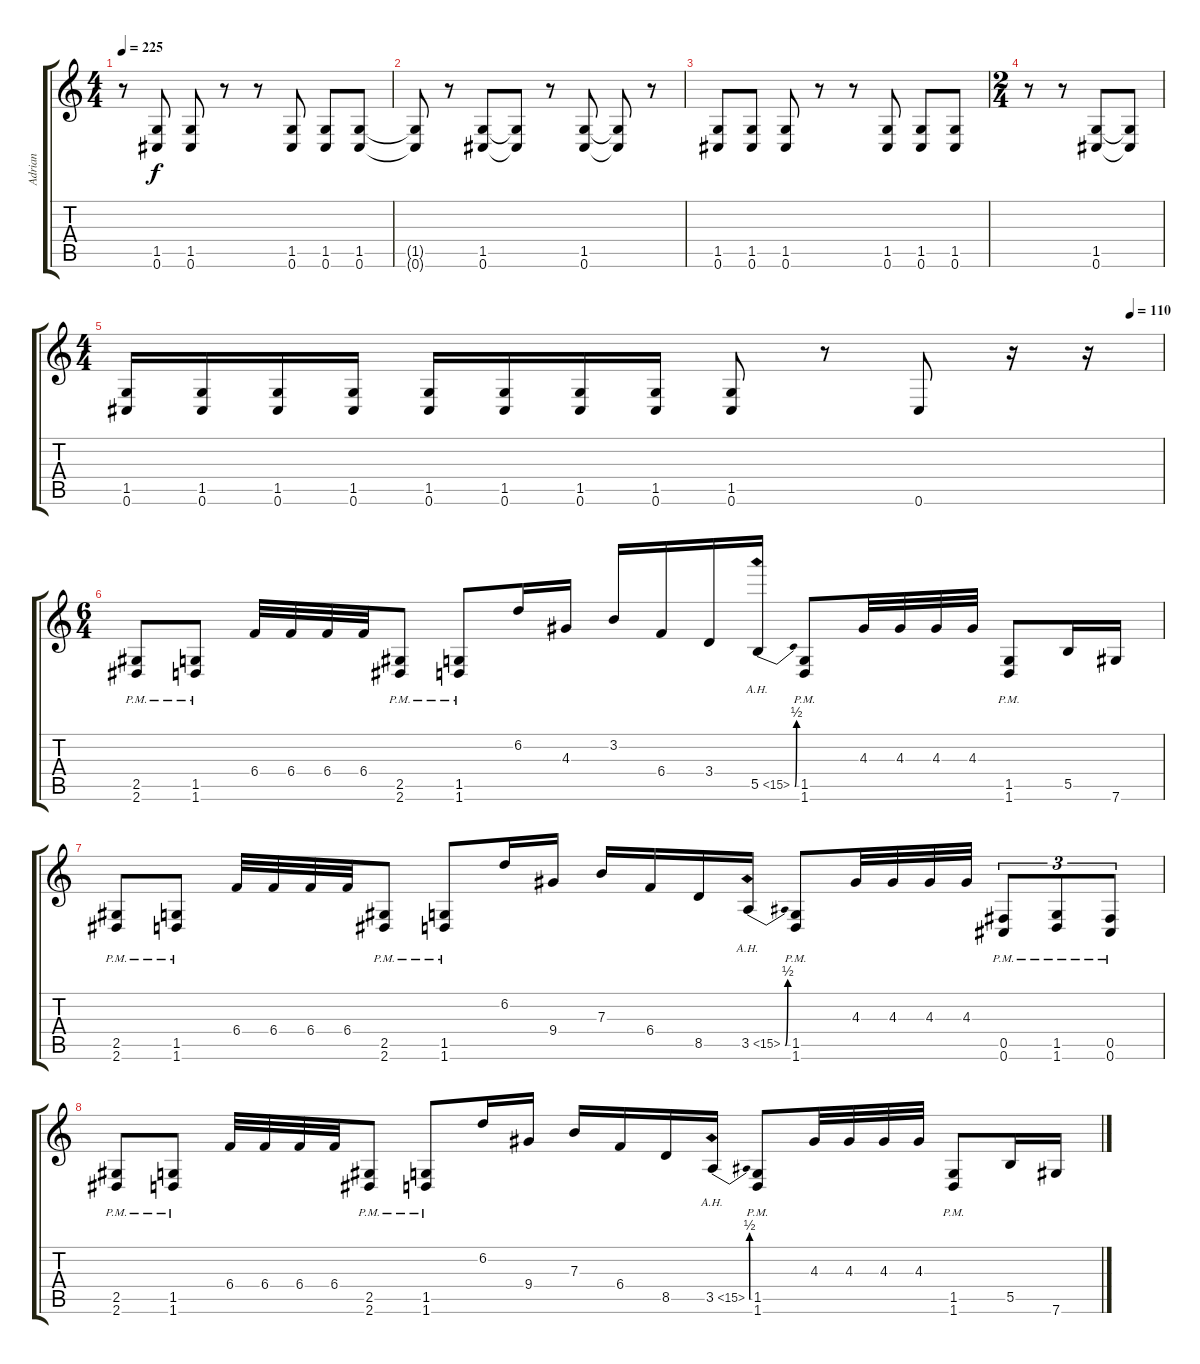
\track ("Adrian" "Adrian") {instrument distortionguitar}
\staff {score tabs}
\tuning (Db4 Ab3 E3 B2 Gb2 Db2) {hide}
\ts (4 4)
\tempo 225
\clef g2
\ks c
r.8{dy f} (1.5 0.6).8 (1.5 0.6).8 r.8 r.8 (1.5 0.6).8 (1.5 0.6).8 (1.5 0.6).8 |
(1.5{t} 0.6{t}).8 r.8 (1.5 0.6).8 (1.5{t} 0.6{t}).8 r.8 (1.5 0.6).8 (1.5{t} 0.6{t}).8 r.8 |
(1.5 0.6).8 (1.5 0.6).8 (1.5 0.6).8 r.8 r.8 (1.5 0.6).8 (1.5 0.6).8 (1.5 0.6).8 |
\ts (2 4)
r.8 r.8 (1.5 0.6).8 (1.5{t} 0.6{t}).8 |
\ts (4 4)
\tempo (110 0.96875)
(1.5 0.6).16 (1.5 0.6).16 (1.5 0.6).16 (1.5 0.6).16 (1.5 0.6).16 (1.5 0.6).16 (1.5 0.6).16 (1.5 0.6).16 (1.5 0.6).8 r.8 0.6.8 r.16 r.16 |
\ts (6 4)
(2.5{pm} 2.6{pm}).8 (1.5{pm} 1.6{pm}).8 6.4.32 6.4.32 6.4.32 6.4.32 (2.5{pm} 2.6{pm}).8 (1.5{pm} 1.6{pm}).8 6.2.16 4.3.16 3.2.16 6.4.16 3.4.16 5.5{be (bend 0 0 60 2) ah 10}.16 (1.5{pm} 1.6{pm}).8 4.3.32 4.3.32 4.3.32 4.3.32 (1.5{pm} 1.6{pm}).8 5.5.16 7.6.16 |
(2.5{pm} 2.6{pm}).8 (1.5{pm} 1.6{pm}).8 6.4.32 6.4.32 6.4.32 6.4.32 (2.5{pm} 2.6{pm}).8 (1.5{pm} 1.6{pm}).8 6.2.16 9.4.16 7.3.16 6.4.16 8.5.16 3.5{be (bend 0 0 60 2) ah 12}.16 (1.5{pm} 1.6{pm}).8 4.3.32 4.3.32 4.3.32 4.3.32 (0.5{pm} 0.6{pm}).8{tu (3 2)} (1.5{pm} 1.6{pm}).8{tu (3 2)} (0.5{pm} 0.6{pm}).8{tu (3 2)} |
(2.5{pm} 2.6{pm}).8 (1.5{pm} 1.6{pm}).8 6.4.32 6.4.32 6.4.32 6.4.32 (2.5{pm} 2.6{pm}).8 (1.5{pm} 1.6{pm}).8 6.2.16 9.4.16 7.3.16 6.4.16 8.5.16 3.5{be (bend 0 0 60 2) ah 12}.16 (1.5{pm} 1.6{pm}).8 4.3.32 4.3.32 4.3.32 4.3.32 (1.5{pm} 1.6{pm}).8 5.5.16 7.6.16
